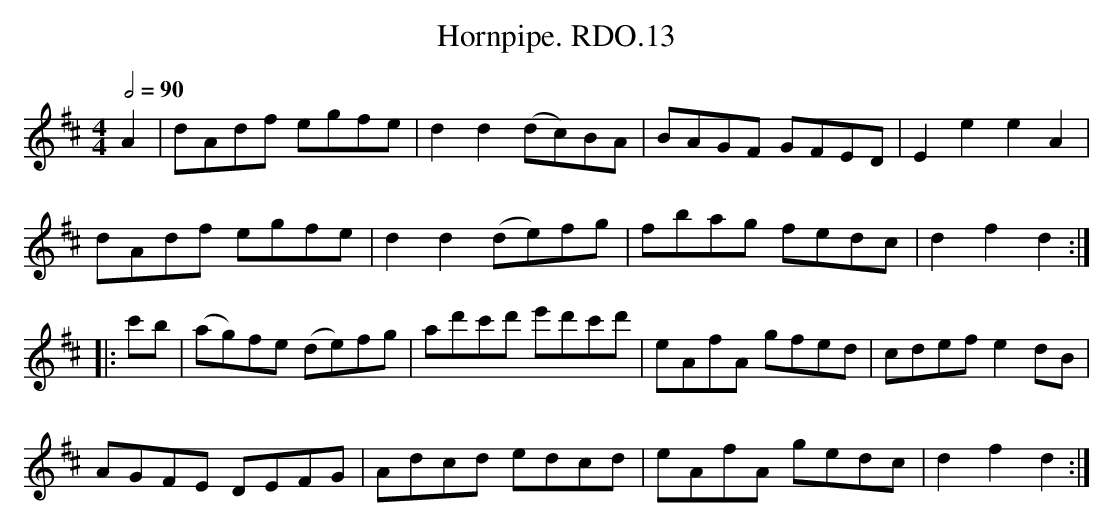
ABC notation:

X:1
T:Hornpipe. RDO.13
M:4/4
L:1/8
Q:1/2=90
K:D
A2|dAdf egfe|d2d2(dc)BA|BAGF GFED|E2e2e2A2|
dAdf egfe|d2d2(de)fg|fbag fedc|d2f2d2:|
|:c'b|(ag)fe (de)fg|ad'c'd' e'd'c'd'|eAfA gfed|cdef e2dB|
AGFE DEFG|Adcd edcd|eAfA gedc|d2f2d2:|
